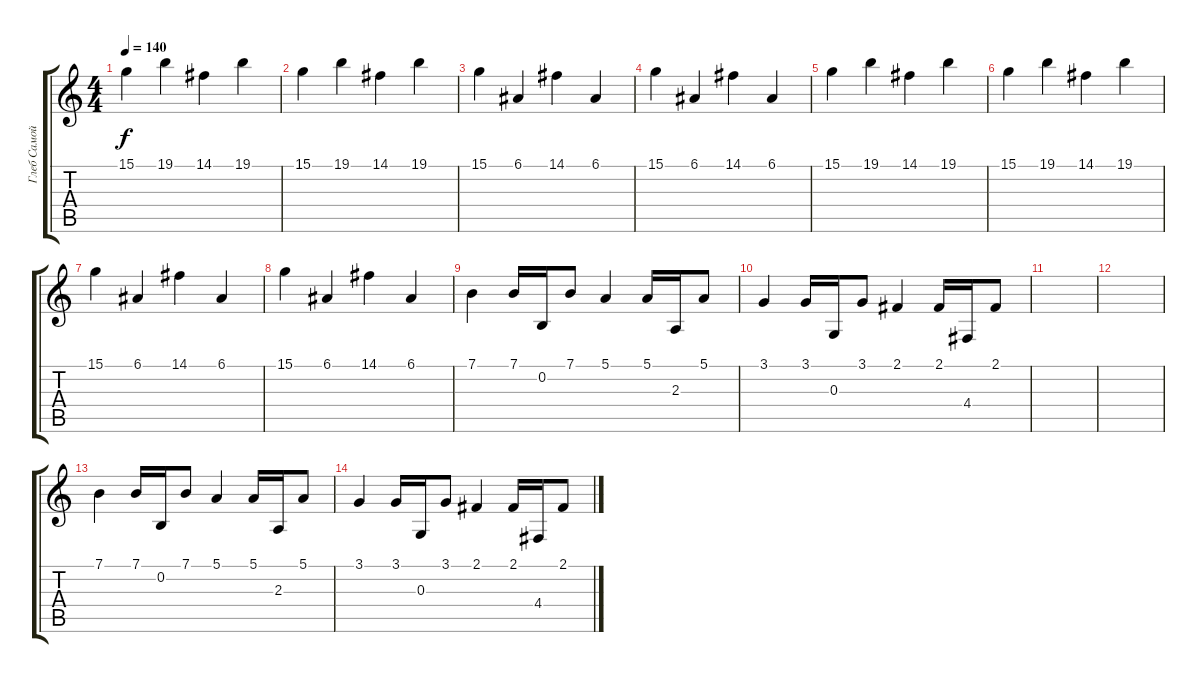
\track ("Глеб Самойлов (клавишные)" "Глеб Самой") {instrument koto}
\staff {score tabs}
\tuning (E4 B3 G3 D3 A2 E2) {hide}
\ts (4 4)
\tempo 140
\clef g2
\ks c
15.1.4{dy f} 19.1.4 14.1.4 19.1.4 |
15.1.4 19.1.4 14.1.4 19.1.4 |
15.1.4 6.1.4 14.1.4 6.1.4 |
15.1.4 6.1.4 14.1.4 6.1.4 |
15.1.4 19.1.4 14.1.4 19.1.4 |
15.1.4 19.1.4 14.1.4 19.1.4 |
15.1.4 6.1.4 14.1.4 6.1.4 |
15.1.4 6.1.4 14.1.4 6.1.4 |
7.1.4{instrument fx1rain} 7.1.16 0.2.16 7.1.8 5.1.4 5.1.16 2.3.16 5.1.8 |
3.1.4 3.1.16 0.3.16 3.1.8 2.1.4 2.1.16 4.4.16 2.1.8 |
|
|
7.1.4{instrument fx1rain} 7.1.16 0.2.16 7.1.8 5.1.4 5.1.16 2.3.16 5.1.8 |
3.1.4 3.1.16 0.3.16 3.1.8 2.1.4 2.1.16 4.4.16 2.1.8
